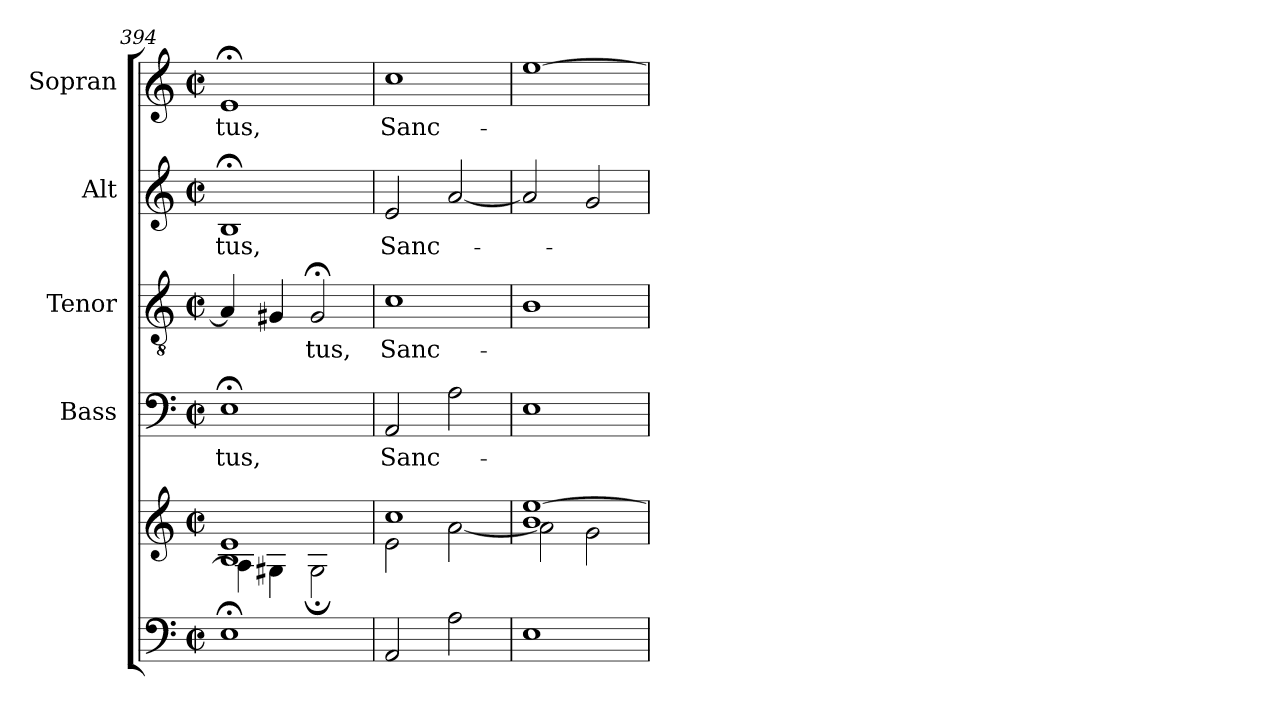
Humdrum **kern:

**kern	**kern	**kern	**text	**kern	**text	**kern	**text	**kern	**text
*part5	*part5	*part4	*part4	*part3	*part3	*part2	*part2	*part1	*part1
*staff6	*staff5	*staff4	*staff4	*staff3	*staff3	*staff2	*staff2	*staff1	*staff1
*	*	*I"Bass	*	*I"Tenor	*	*I"Alt	*	*I"Sopran	*
*	*	*I'B.	*	*I'T.	*	*I'A.	*	*I'S.	*
*clefF4	*clefG2	*clefF4	*	*clefGv2	*	*clefG2	*	*clefG2	*
*k[]	*k[]	*k[]	*	*k[]	*	*k[]	*	*k[]	*
*C:	*C:	*C:	*	*C:	*	*C:	*	*C:	*
*M2/2	*M2/2	*M2/2	*	*M2/2	*	*M2/2	*	*M2/2	*
*met(c|)	*met(c|)	*met(c|)	*	*met(c|)	*	*met(c|)	*	*met(c|)	*
=394	=394	=394	=394	=394	=394	=394	=394	=394	=394
*	*^	*	*	*	*	*	*	*	*
!	!	!	!	!LO:LY:b	!	!	!	!LO:LY:b	!	!LO:LY:b
1E;<	1B 1e	4A\]	1E;<	-tus,	4A/]	.	1B;<	-tus,	1e;<	-tus,
.	.	4G#X\	.	.	4G#X/	.	.	.	.	.
!	!	!	!	!	!	!LO:LY:b	!	!	!	!
.	.	2G#;<\	.	.	2G#;</	-tus,	.	.	.	.
=395	=395	=395	=395	=395	=395	=395	=395	=395	=395	=395
!	!	!	!	!LO:LY:b	!	!LO:LY:b	!	!LO:LY:b	!	!LO:LY:b
2AA/	1cc	2e\	2AA/	Sanc-	1c	Sanc-	2e/	Sanc-	1cc	Sanc-
2A\	.	[<2a\	2A\	.	.	.	[2a/	.	.	.
=396	=396	=396	=396	=396	=396	=396	=396	=396	=396	=396
1E	1b [>1ee	2a\]	1E	.	1B	.	2a/]	.	[1ee	.
.	.	2g\	.	.	.	.	2g/	.	.	.
*	*v	*v	*	*	*	*	*	*	*	*
=	=	=	=	=	=	=	=	=	=
*-	*-	*-	*-	*-	*-	*-	*-	*-	*-
